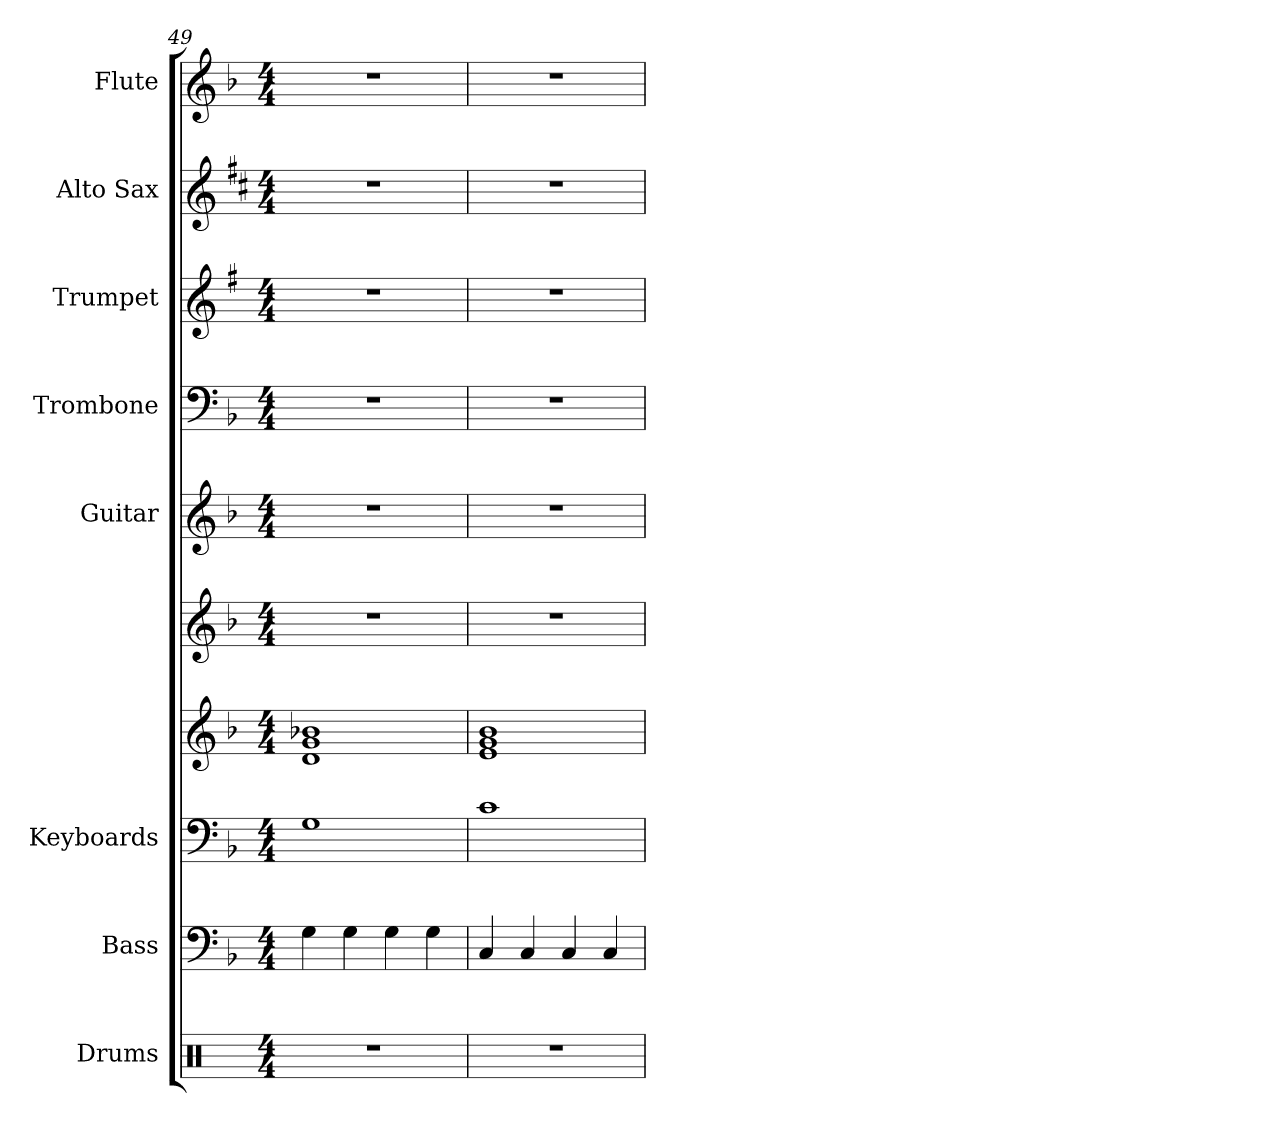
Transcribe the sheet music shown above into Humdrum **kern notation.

**kern	**kern	**kern	**kern	**kern	**kern	**kern	**kern	**kern	**kern
*part8	*part7	*part6	*part6	*part6	*part5	*part4	*part3	*part2	*part1
*staff10	*staff9	*staff8	*staff7	*staff6	*staff5	*staff4	*staff3	*staff2	*staff1
*I"Drums	*I"Bass	*I"Keyboards	*	*	*I"Guitar	*I"Trombone	*I"Trumpet	*I"Alto Sax	*I"Flute
*I'Dr.	*I'Bass	*I'Kbd.	*	*	*	*I'Tbn.	*I'Tpt.	*I'Alto Sax.	*I'Fl.
*clefX	*clefF4	*clefF4	*clefG2	*clefG2	*clefG2	*clefF4	*clefG2	*clefG2	*clefG2
*	*ITrd7c12	*	*	*	*ITrd7c12	*	*ITrd1c2	*ITrd5c9	*
*k[]	*k[b-]	*k[b-]	*k[b-]	*k[b-]	*k[b-]	*k[b-]	*k[b-]	*k[b-]	*k[b-]
*C:	*F:	*F:	*F:	*F:	*F:	*F:	*F:	*F:	*F:
*M4/4	*M4/4	*M4/4	*M4/4	*M4/4	*M4/4	*M4/4	*M4/4	*M4/4	*M4/4
=49	=49	=49	=49	=49	=49	=49	=49	=49	=49
1r	4GGi\	1Gi	1di 1gi 1b-Xi	1r	1r	1r	1r	1r	1r
.	4GGi\	.	.	.	.	.	.	.	.
.	4GGi\	.	.	.	.	.	.	.	.
.	4GGi\	.	.	.	.	.	.	.	.
=50	=50	=50	=50	=50	=50	=50	=50	=50	=50
1r	4CCi/	1ci	1ei 1gi 1b-i	1r	1r	1r	1r	1r	1r
.	4CCi/	.	.	.	.	.	.	.	.
.	4CCi/	.	.	.	.	.	.	.	.
.	4CCi/	.	.	.	.	.	.	.	.
=	=	=	=	=	=	=	=	=	=
*-	*-	*-	*-	*-	*-	*-	*-	*-	*-
